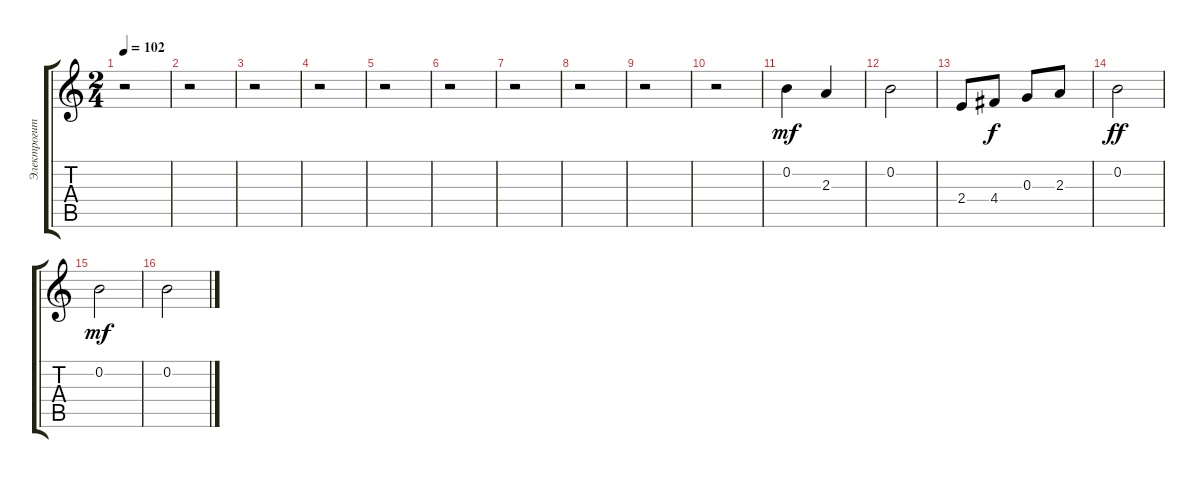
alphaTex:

\track ("Электрогитара" "Электрогит") {instrument distortionguitar}
\staff {score tabs}
\tuning (E4 B3 G3 D3 A2 E2) {hide}
\ts (2 4)
\tempo 102
\clef g2
\ks c
r.2{dy ff} |
r.2 |
r.2 |
r.2 |
r.2 |
r.2 |
r.2 |
r.2 |
r.2 |
r.2 |
0.2.4{dy mf volume 16} 2.3.4 |
0.2.2 |
2.4.8 4.4.8{dy f} 0.3.8 2.3.8 |
0.2.2{dy ff} |
0.2.2{dy mf volume 16} |
0.2.2
